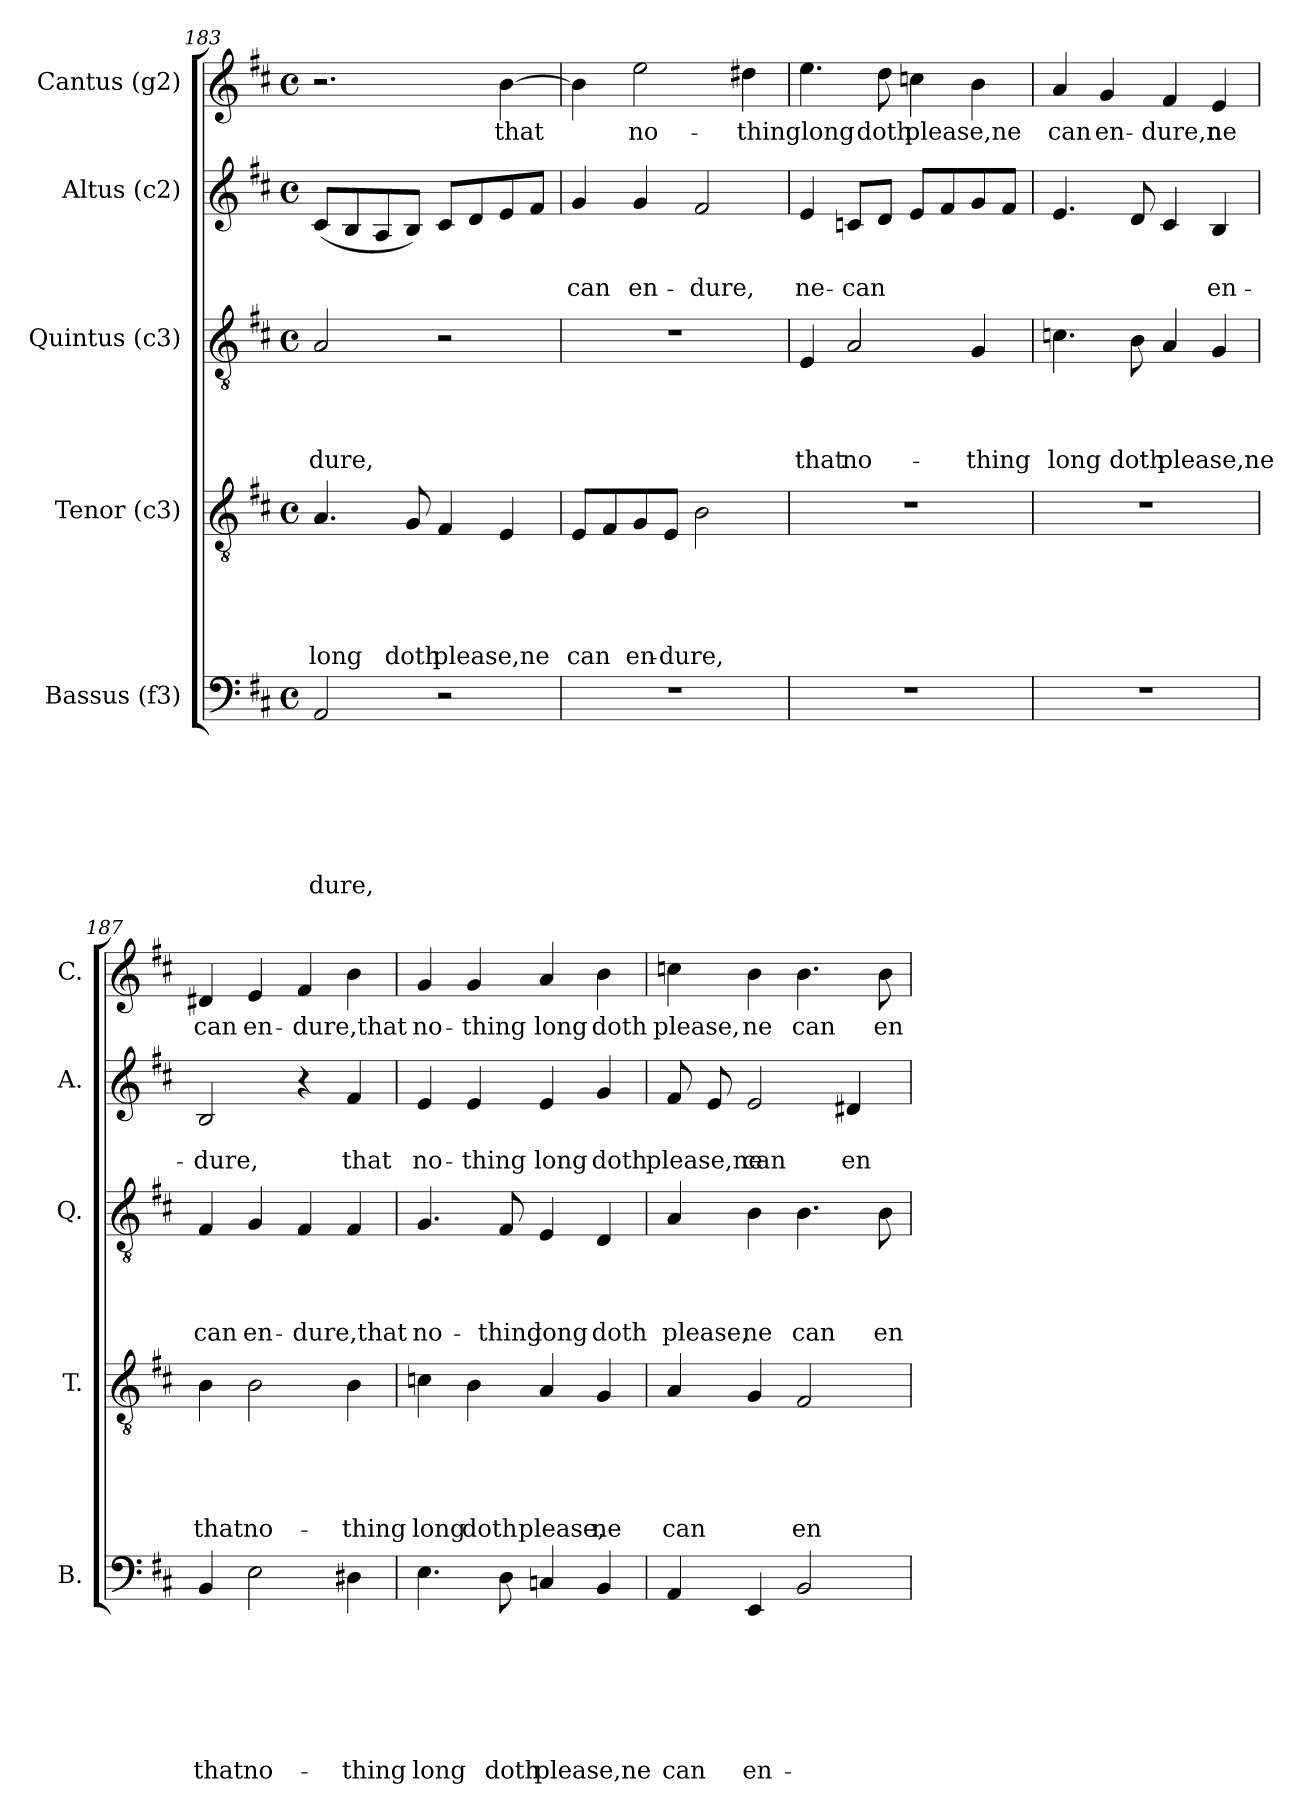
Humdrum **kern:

**kern	**text	**text	**text	**text	**text	**text	**text	**kern	**text	**text	**text	**text	**text	**kern	**text	**text	**text	**text	**kern	**text	**text	**kern	**text
*part5	*part5	*part5	*part5	*part5	*part5	*part5	*part5	*part4	*part4	*part4	*part4	*part4	*part4	*part3	*part3	*part3	*part3	*part3	*part2	*part2	*part2	*part1	*part1
*staff5	*staff5	*staff5	*staff5	*staff5	*staff5	*staff5	*staff5	*staff4	*staff4	*staff4	*staff4	*staff4	*staff4	*staff3	*staff3	*staff3	*staff3	*staff3	*staff2	*staff2	*staff2	*staff1	*staff1
*I"Bassus (f3)	*	*	*	*	*	*	*	*I"Tenor (c3)	*	*	*	*	*	*I"Quintus (c3)	*	*	*	*	*I"Altus (c2)	*	*	*I"Cantus (g2)	*
*I'B.	*	*	*	*	*	*	*	*I'T.	*	*	*	*	*	*I'Q.	*	*	*	*	*I'A.	*	*	*I'C.	*
*clefF4	*	*	*	*	*	*	*	*clefGv2	*	*	*	*	*	*clefGv2	*	*	*	*	*clefG2	*	*	*clefG2	*
*k[f#c#]	*	*	*	*	*	*	*	*k[f#c#]	*	*	*	*	*	*k[f#c#]	*	*	*	*	*k[f#c#]	*	*	*k[f#c#]	*
*D:	*	*	*	*	*	*	*	*D:	*	*	*	*	*	*D:	*	*	*	*	*D:	*	*	*D:	*
*M4/4	*	*	*	*	*	*	*	*M4/4	*	*	*	*	*	*M4/4	*	*	*	*	*M4/4	*	*	*M4/4	*
*met(c)	*	*	*	*	*	*	*	*met(c)	*	*	*	*	*	*met(c)	*	*	*	*	*met(c)	*	*	*met(c)	*
=183	=183	=183	=183	=183	=183	=183	=183	=183	=183	=183	=183	=183	=183	=183	=183	=183	=183	=183	=183	=183	=183	=183	=183
!	!	!	!	!	!	!	!LO:LY:b	!	!	!	!	!	!LO:LY:b	!	!	!	!	!LO:LY:b	!	!	!	!	!
2AA/	.	.	.	.	.	.	-dure,	4.A/	.	.	.	.	long	2A/	.	.	.	-dure,	(<8c#/L	.	.	2.r	.
.	.	.	.	.	.	.	.	.	.	.	.	.	.	.	.	.	.	.	8B/	.	.	.	.
.	.	.	.	.	.	.	.	.	.	.	.	.	.	.	.	.	.	.	8A/	.	.	.	.
!	!	!	!	!	!	!	!	!	!	!	!	!	!LO:LY:b	!	!	!	!	!	!	!	!	!	!
.	.	.	.	.	.	.	.	8G/	.	.	.	.	doth	.	.	.	.	.	8B/J)	.	.	.	.
!	!	!	!	!	!	!	!	!	!	!	!	!	!LO:LY:b	!	!	!	!	!	!	!	!	!	!
2r	.	.	.	.	.	.	.	4F#/	.	.	.	.	please,ne	2r	.	.	.	.	8c#/L	.	.	.	.
.	.	.	.	.	.	.	.	.	.	.	.	.	.	.	.	.	.	.	8d/	.	.	.	.
!	!	!	!	!	!	!	!	!	!	!	!	!	!	!	!	!	!	!	!	!	!	!	!LO:LY:b
.	.	.	.	.	.	.	.	4E/	.	.	.	.	.	.	.	.	.	.	8e/	.	.	[>4b\	that
.	.	.	.	.	.	.	.	.	.	.	.	.	.	.	.	.	.	.	8f#/J	.	.	.	.
=184	=184	=184	=184	=184	=184	=184	=184	=184	=184	=184	=184	=184	=184	=184	=184	=184	=184	=184	=184	=184	=184	=184	=184
!	!	!	!	!	!	!	!	!	!	!	!	!	!LO:LY:b	!	!	!	!	!	!	!	!LO:LY:b	!	!
1r	.	.	.	.	.	.	.	8E/L	.	.	.	.	can	1r	.	.	.	.	4g/	.	can	4b\]	.
.	.	.	.	.	.	.	.	8F#/	.	.	.	.	.	.	.	.	.	.	.	.	.	.	.
!	!	!	!	!	!	!	!	!	!	!	!	!	!LO:LY:b	!	!	!	!	!	!	!	!LO:LY:b	!	!LO:LY:b
.	.	.	.	.	.	.	.	8G/	.	.	.	.	en-	.	.	.	.	.	4g/	.	en-	2ee\	no-
!	!	!	!	!	!	!	!	!	!	!	!	!	!LO:LY:b	!	!	!	!	!	!	!	!	!	!
.	.	.	.	.	.	.	.	8E/J	.	.	.	.	-dure,	.	.	.	.	.	.	.	.	.	.
!	!	!	!	!	!	!	!	!	!	!	!	!	!	!	!	!	!	!	!	!	!LO:LY:b	!	!
.	.	.	.	.	.	.	.	2B\	.	.	.	.	.	.	.	.	.	.	2f#/	.	-dure,	.	.
!	!	!	!	!	!	!	!	!	!	!	!	!	!	!	!	!	!	!	!	!	!	!	!LO:LY:b
.	.	.	.	.	.	.	.	.	.	.	.	.	.	.	.	.	.	.	.	.	.	4dd#X\	-thinglong
=185	=185	=185	=185	=185	=185	=185	=185	=185	=185	=185	=185	=185	=185	=185	=185	=185	=185	=185	=185	=185	=185	=185	=185
!	!	!	!	!	!	!	!	!	!	!	!	!	!	!	!	!	!	!LO:LY:b	!	!	!LO:LY:b	!	!
1r	.	.	.	.	.	.	.	1r	.	.	.	.	.	4E/	.	.	.	that	4e/	.	ne-	4.ee\	.
!	!	!	!	!	!	!	!	!	!	!	!	!	!	!	!	!	!	!LO:LY:b	!	!	!LO:LY:b	!	!
.	.	.	.	.	.	.	.	.	.	.	.	.	.	2A/	.	.	.	no-	8cn/L	.	-can	.	.
!	!	!	!	!	!	!	!	!	!	!	!	!	!	!	!	!	!	!	!	!	!	!	!LO:LY:b
.	.	.	.	.	.	.	.	.	.	.	.	.	.	.	.	.	.	.	8d/J	.	.	8dd\	doth
!	!	!	!	!	!	!	!	!	!	!	!	!	!	!	!	!	!	!	!	!	!	!	!LO:LY:b
.	.	.	.	.	.	.	.	.	.	.	.	.	.	.	.	.	.	.	8e/L	.	.	4ccn\	please,ne
.	.	.	.	.	.	.	.	.	.	.	.	.	.	.	.	.	.	.	8f#/	.	.	.	.
!	!	!	!	!	!	!	!	!	!	!	!	!	!	!	!	!	!	!LO:LY:b	!	!	!	!	!
.	.	.	.	.	.	.	.	.	.	.	.	.	.	4G/	.	.	.	-thing	8g/	.	.	4b\	.
.	.	.	.	.	.	.	.	.	.	.	.	.	.	.	.	.	.	.	8f#/J	.	.	.	.
!!LO:PB:g=z
=186	=186	=186	=186	=186	=186	=186	=186	=186	=186	=186	=186	=186	=186	=186	=186	=186	=186	=186	=186	=186	=186	=186	=186
!	!	!	!	!	!	!	!	!	!	!	!	!	!	!	!	!	!	!LO:LY:b	!	!	!	!	!LO:LY:b
1r	.	.	.	.	.	.	.	1r	.	.	.	.	.	4.cn\	.	.	.	long	4.e/	.	.	4a/	can
!	!	!	!	!	!	!	!	!	!	!	!	!	!	!	!	!	!	!	!	!	!	!	!LO:LY:b
.	.	.	.	.	.	.	.	.	.	.	.	.	.	.	.	.	.	.	.	.	.	4g/	en-
!	!	!	!	!	!	!	!	!	!	!	!	!	!	!	!	!	!	!LO:LY:b	!	!	!	!	!
.	.	.	.	.	.	.	.	.	.	.	.	.	.	8B\	.	.	.	doth	8d/	.	.	.	.
!	!	!	!	!	!	!	!	!	!	!	!	!	!	!	!	!	!	!LO:LY:b	!	!	!	!	!LO:LY:b:rj
.	.	.	.	.	.	.	.	.	.	.	.	.	.	4A/	.	.	.	please,ne	4c#/	.	.	4f#/	-dure,n
!	!	!	!	!	!	!	!	!	!	!	!	!	!	!	!	!	!	!	!	!	!LO:LY:b	!	!LO:LY:b
.	.	.	.	.	.	.	.	.	.	.	.	.	.	4G/	.	.	.	.	4B/	.	en-	4e/	ne
=187	=187	=187	=187	=187	=187	=187	=187	=187	=187	=187	=187	=187	=187	=187	=187	=187	=187	=187	=187	=187	=187	=187	=187
!	!	!	!	!	!	!	!LO:LY:b	!	!	!	!	!	!LO:LY:b	!	!	!	!	!LO:LY:b	!	!	!LO:LY:b	!	!LO:LY:b
4BB/	.	.	.	.	.	.	that	4B\	.	.	.	.	that	4F#/	.	.	.	can	2B/	.	-dure,	4d#X/	can
!	!	!	!	!	!	!	!LO:LY:b	!	!	!	!	!	!LO:LY:b	!	!	!	!	!LO:LY:b	!	!	!	!	!LO:LY:b
2E\	.	.	.	.	.	.	no-	2B\	.	.	.	.	no-	4G/	.	.	.	en-	.	.	.	4e/	en-
!	!	!	!	!	!	!	!	!	!	!	!	!	!	!	!	!	!	!LO:LY:b	!	!	!	!	!LO:LY:b
.	.	.	.	.	.	.	.	.	.	.	.	.	.	4F#/	.	.	.	-dure,that	4r	.	.	4f#/	-dure,that
!	!	!	!	!	!	!	!LO:LY:b	!	!	!	!	!	!LO:LY:b	!	!	!	!	!	!	!	!LO:LY:b	!	!
4D#X\	.	.	.	.	.	.	-thing	4B\	.	.	.	.	-thing	4F#/	.	.	.	.	4f#/	.	that	4b\	.
=188	=188	=188	=188	=188	=188	=188	=188	=188	=188	=188	=188	=188	=188	=188	=188	=188	=188	=188	=188	=188	=188	=188	=188
!	!	!	!	!	!	!	!LO:LY:b	!	!	!	!	!	!LO:LY:b	!	!	!	!	!LO:LY:b	!	!	!LO:LY:b	!	!LO:LY:b
4.E\	.	.	.	.	.	.	long	4cn\	.	.	.	.	long	4.G/	.	.	.	no-	4e/	.	no-	4g/	no-
!	!	!	!	!	!	!	!	!	!	!	!	!	!LO:LY:b	!	!	!	!	!	!	!	!LO:LY:b	!	!LO:LY:b
.	.	.	.	.	.	.	.	4B\	.	.	.	.	doth	.	.	.	.	.	4e/	.	-thing	4g/	-thing
!	!	!	!	!	!	!	!LO:LY:b	!	!	!	!	!	!	!	!	!	!	!LO:LY:b	!	!	!	!	!
8D\	.	.	.	.	.	.	doth	.	.	.	.	.	.	8F#/	.	.	.	-thing	.	.	.	.	.
!	!	!	!	!	!	!	!LO:LY:b	!	!	!	!	!	!LO:LY:b	!	!	!	!	!LO:LY:b	!	!	!LO:LY:b	!	!LO:LY:b
4Cn/	.	.	.	.	.	.	please,ne	4A/	.	.	.	.	please,	4E/	.	.	.	long	4e/	.	long	4a/	long
!	!	!	!	!	!	!	!	!	!	!	!	!	!LO:LY:b	!	!	!	!	!LO:LY:b	!	!	!LO:LY:b	!	!LO:LY:b
4BB/	.	.	.	.	.	.	.	4G/	.	.	.	.	ne	4D/	.	.	.	doth	4g/	.	doth	4b\	doth
=189	=189	=189	=189	=189	=189	=189	=189	=189	=189	=189	=189	=189	=189	=189	=189	=189	=189	=189	=189	=189	=189	=189	=189
!	!	!	!	!	!	!	!LO:LY:b	!	!	!	!	!	!LO:LY:b	!	!	!	!	!LO:LY:b	!	!	!LO:LY:b	!	!LO:LY:b
4AA/	.	.	.	.	.	.	can	4A/	.	.	.	.	can	4A/	.	.	.	please,	8f#/	.	please,ne	4ccn\	please,
.	.	.	.	.	.	.	.	.	.	.	.	.	.	.	.	.	.	.	8e/	.	.	.	.
!	!	!	!	!	!	!	!LO:LY:b	!	!	!	!	!	!	!	!	!	!	!LO:LY:b	!	!	!LO:LY:b	!	!LO:LY:b
4EE/	.	.	.	.	.	.	en-	4G/	.	.	.	.	.	4B\	.	.	.	ne	2e/	.	can	4b\	ne
!	!	!	!	!	!	!	!	!	!	!	!	!	!LO:LY:b	!	!	!	!	!LO:LY:b	!	!	!	!	!LO:LY:b
2BB/	.	.	.	.	.	.	.	2F#/	.	.	.	.	en-	4.B\	.	.	.	can	.	.	.	4.b\	can
!	!	!	!	!	!	!	!	!	!	!	!	!	!	!	!	!	!	!	!	!	!LO:LY:b	!	!
.	.	.	.	.	.	.	.	.	.	.	.	.	.	.	.	.	.	.	4d#X/	.	en-	.	.
!	!	!	!	!	!	!	!	!	!	!	!	!	!	!	!	!	!	!LO:LY:b	!	!	!	!	!LO:LY:b
.	.	.	.	.	.	.	.	.	.	.	.	.	.	8B\	.	.	.	en-	.	.	.	8b\	en-
=	=	=	=	=	=	=	=	=	=	=	=	=	=	=	=	=	=	=	=	=	=	=	=
*-	*-	*-	*-	*-	*-	*-	*-	*-	*-	*-	*-	*-	*-	*-	*-	*-	*-	*-	*-	*-	*-	*-	*-
